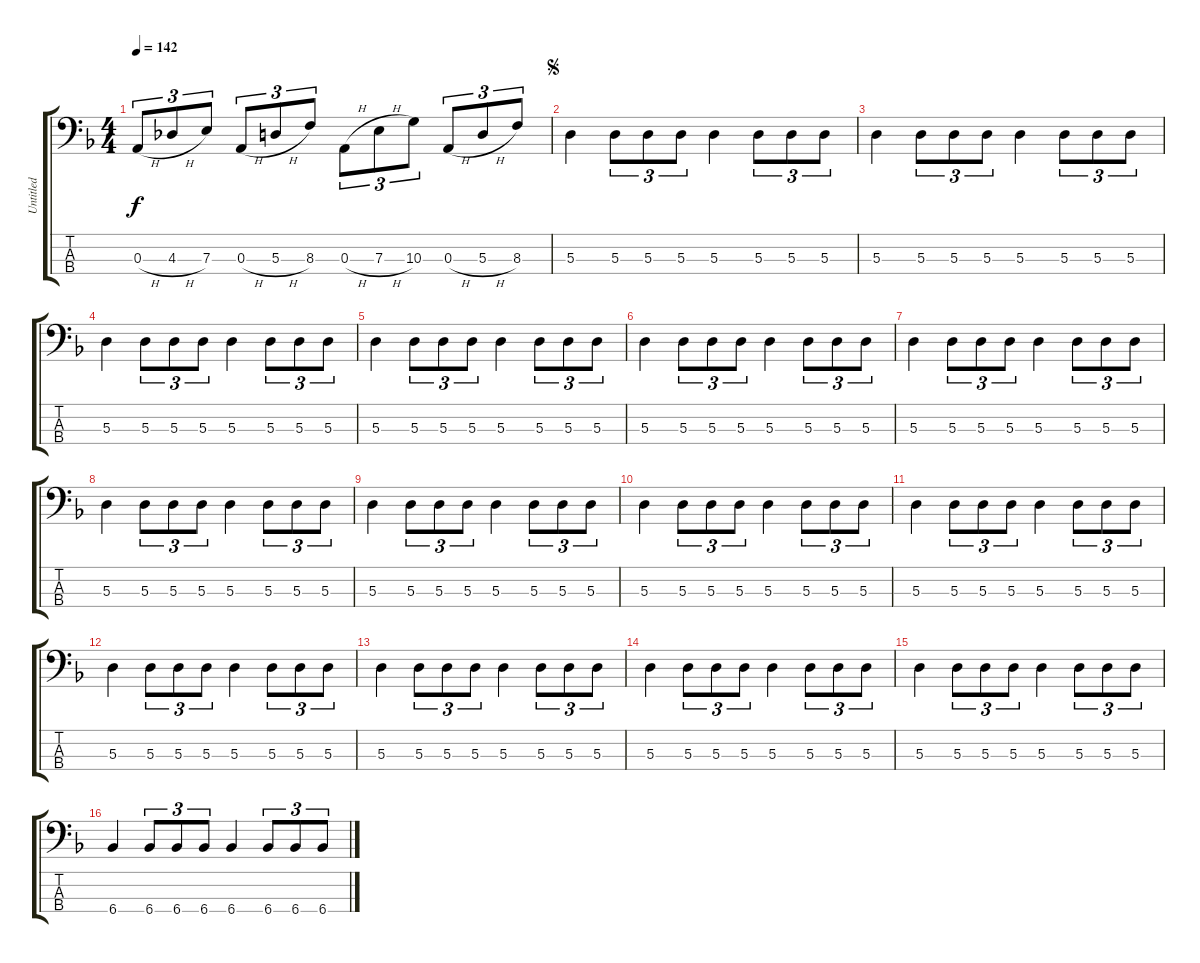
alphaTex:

\track ("Untitled" "Untitled") {instrument electricbassfinger}
\staff {score tabs}
\tuning (G2 D2 A1 E1) {hide}
\ts (4 4)
\tempo 142
\clef f4
\ks f
0.3{h}.8{tu (3 2) dy f} 4.3{h}.8{tu (3 2)} 7.3.8{tu (3 2)} 0.3{h}.8{tu (3 2)} 5.3{h}.8{tu (3 2)} 8.3.8{tu (3 2)} 0.3{h}.8{tu (3 2)} 7.3{h}.8{tu (3 2)} 10.3.8{tu (3 2)} 0.3{h}.8{tu (3 2)} 5.3{h}.8{tu (3 2)} 8.3.8{tu (3 2)} |
\jump segno
5.3.4 5.3.8{tu (3 2)} 5.3.8{tu (3 2)} 5.3.8{tu (3 2)} 5.3.4 5.3.8{tu (3 2)} 5.3.8{tu (3 2)} 5.3.8{tu (3 2)} |
5.3.4 5.3.8{tu (3 2)} 5.3.8{tu (3 2)} 5.3.8{tu (3 2)} 5.3.4 5.3.8{tu (3 2)} 5.3.8{tu (3 2)} 5.3.8{tu (3 2)} |
5.3.4 5.3.8{tu (3 2)} 5.3.8{tu (3 2)} 5.3.8{tu (3 2)} 5.3.4 5.3.8{tu (3 2)} 5.3.8{tu (3 2)} 5.3.8{tu (3 2)} |
5.3.4 5.3.8{tu (3 2)} 5.3.8{tu (3 2)} 5.3.8{tu (3 2)} 5.3.4 5.3.8{tu (3 2)} 5.3.8{tu (3 2)} 5.3.8{tu (3 2)} |
5.3.4 5.3.8{tu (3 2)} 5.3.8{tu (3 2)} 5.3.8{tu (3 2)} 5.3.4 5.3.8{tu (3 2)} 5.3.8{tu (3 2)} 5.3.8{tu (3 2)} |
5.3.4 5.3.8{tu (3 2)} 5.3.8{tu (3 2)} 5.3.8{tu (3 2)} 5.3.4 5.3.8{tu (3 2)} 5.3.8{tu (3 2)} 5.3.8{tu (3 2)} |
5.3.4 5.3.8{tu (3 2)} 5.3.8{tu (3 2)} 5.3.8{tu (3 2)} 5.3.4 5.3.8{tu (3 2)} 5.3.8{tu (3 2)} 5.3.8{tu (3 2)} |
5.3.4 5.3.8{tu (3 2)} 5.3.8{tu (3 2)} 5.3.8{tu (3 2)} 5.3.4 5.3.8{tu (3 2)} 5.3.8{tu (3 2)} 5.3.8{tu (3 2)} |
5.3.4 5.3.8{tu (3 2)} 5.3.8{tu (3 2)} 5.3.8{tu (3 2)} 5.3.4 5.3.8{tu (3 2)} 5.3.8{tu (3 2)} 5.3.8{tu (3 2)} |
5.3.4 5.3.8{tu (3 2)} 5.3.8{tu (3 2)} 5.3.8{tu (3 2)} 5.3.4 5.3.8{tu (3 2)} 5.3.8{tu (3 2)} 5.3.8{tu (3 2)} |
5.3.4 5.3.8{tu (3 2)} 5.3.8{tu (3 2)} 5.3.8{tu (3 2)} 5.3.4 5.3.8{tu (3 2)} 5.3.8{tu (3 2)} 5.3.8{tu (3 2)} |
5.3.4 5.3.8{tu (3 2)} 5.3.8{tu (3 2)} 5.3.8{tu (3 2)} 5.3.4 5.3.8{tu (3 2)} 5.3.8{tu (3 2)} 5.3.8{tu (3 2)} |
5.3.4 5.3.8{tu (3 2)} 5.3.8{tu (3 2)} 5.3.8{tu (3 2)} 5.3.4 5.3.8{tu (3 2)} 5.3.8{tu (3 2)} 5.3.8{tu (3 2)} |
5.3.4 5.3.8{tu (3 2)} 5.3.8{tu (3 2)} 5.3.8{tu (3 2)} 5.3.4 5.3.8{tu (3 2)} 5.3.8{tu (3 2)} 5.3.8{tu (3 2)} |
6.4.4 6.4.8{tu (3 2)} 6.4.8{tu (3 2)} 6.4.8{tu (3 2)} 6.4.4 6.4.8{tu (3 2)} 6.4.8{tu (3 2)} 6.4.8{tu (3 2)}
